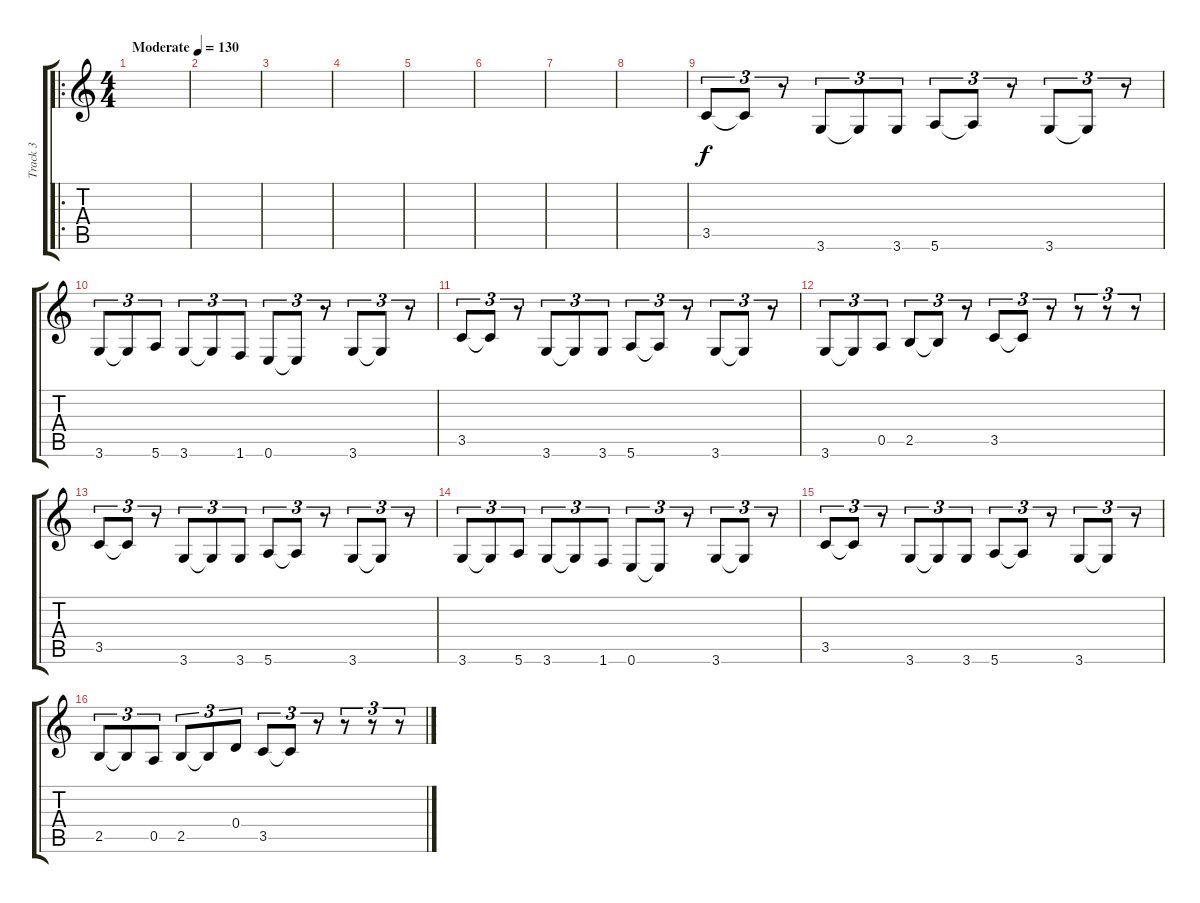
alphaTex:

\track ("Track 3" "Track 3") {instrument distortionguitar bank 2}
\staff {score tabs}
\tuning (E4 B3 G3 D3 A2 E2) {hide}
\ro
\ts (4 4)
\tempo (130 "Moderate")
\clef g2
\ks c
|
|
|
|
|
|
|
|
3.5.8{tu (3 2)} 3.5{t}.8{tu (3 2)} r.8{tu (3 2)} 3.6.8{tu (3 2)} 3.6{t}.8{tu (3 2)} 3.6.8{tu (3 2)} 5.6.8{tu (3 2)} 5.6{t}.8{tu (3 2)} r.8{tu (3 2)} 3.6.8{tu (3 2)} 3.6{t}.8{tu (3 2)} r.8{tu (3 2)} |
3.6.8{tu (3 2)} 3.6{t}.8{tu (3 2)} 5.6.8{tu (3 2)} 3.6.8{tu (3 2)} 3.6{t}.8{tu (3 2)} 1.6.8{tu (3 2)} 0.6.8{tu (3 2)} 0.6{t}.8{tu (3 2)} r.8{tu (3 2)} 3.6.8{tu (3 2)} 3.6{t}.8{tu (3 2)} r.8{tu (3 2)} |
3.5.8{tu (3 2)} 3.5{t}.8{tu (3 2)} r.8{tu (3 2)} 3.6.8{tu (3 2)} 3.6{t}.8{tu (3 2)} 3.6.8{tu (3 2)} 5.6.8{tu (3 2)} 5.6{t}.8{tu (3 2)} r.8{tu (3 2)} 3.6.8{tu (3 2)} 3.6{t}.8{tu (3 2)} r.8{tu (3 2)} |
3.6.8{tu (3 2)} 3.6{t}.8{tu (3 2)} 0.5.8{tu (3 2)} 2.5.8{tu (3 2)} 2.5{t}.8{tu (3 2)} r.8{tu (3 2)} 3.5.8{tu (3 2)} 3.5{t}.8{tu (3 2)} r.8{tu (3 2)} r.8{tu (3 2)} r.8{tu (3 2)} r.8{tu (3 2)} |
3.5.8{tu (3 2)} 3.5{t}.8{tu (3 2)} r.8{tu (3 2)} 3.6.8{tu (3 2)} 3.6{t}.8{tu (3 2)} 3.6.8{tu (3 2)} 5.6.8{tu (3 2)} 5.6{t}.8{tu (3 2)} r.8{tu (3 2)} 3.6.8{tu (3 2)} 3.6{t}.8{tu (3 2)} r.8{tu (3 2)} |
3.6.8{tu (3 2)} 3.6{t}.8{tu (3 2)} 5.6.8{tu (3 2)} 3.6.8{tu (3 2)} 3.6{t}.8{tu (3 2)} 1.6.8{tu (3 2)} 0.6.8{tu (3 2)} 0.6{t}.8{tu (3 2)} r.8{tu (3 2)} 3.6.8{tu (3 2)} 3.6{t}.8{tu (3 2)} r.8{tu (3 2)} |
3.5.8{tu (3 2)} 3.5{t}.8{tu (3 2)} r.8{tu (3 2)} 3.6.8{tu (3 2)} 3.6{t}.8{tu (3 2)} 3.6.8{tu (3 2)} 5.6.8{tu (3 2)} 5.6{t}.8{tu (3 2)} r.8{tu (3 2)} 3.6.8{tu (3 2)} 3.6{t}.8{tu (3 2)} r.8{tu (3 2)} |
2.5.8{tu (3 2)} 2.5{t}.8{tu (3 2)} 0.5.8{tu (3 2)} 2.5.8{tu (3 2)} 2.5{t}.8{tu (3 2)} 0.4.8{tu (3 2)} 3.5.8{tu (3 2)} 3.5{t}.8{tu (3 2)} r.8{tu (3 2)} r.8{tu (3 2)} r.8{tu (3 2)} r.8{tu (3 2)}
